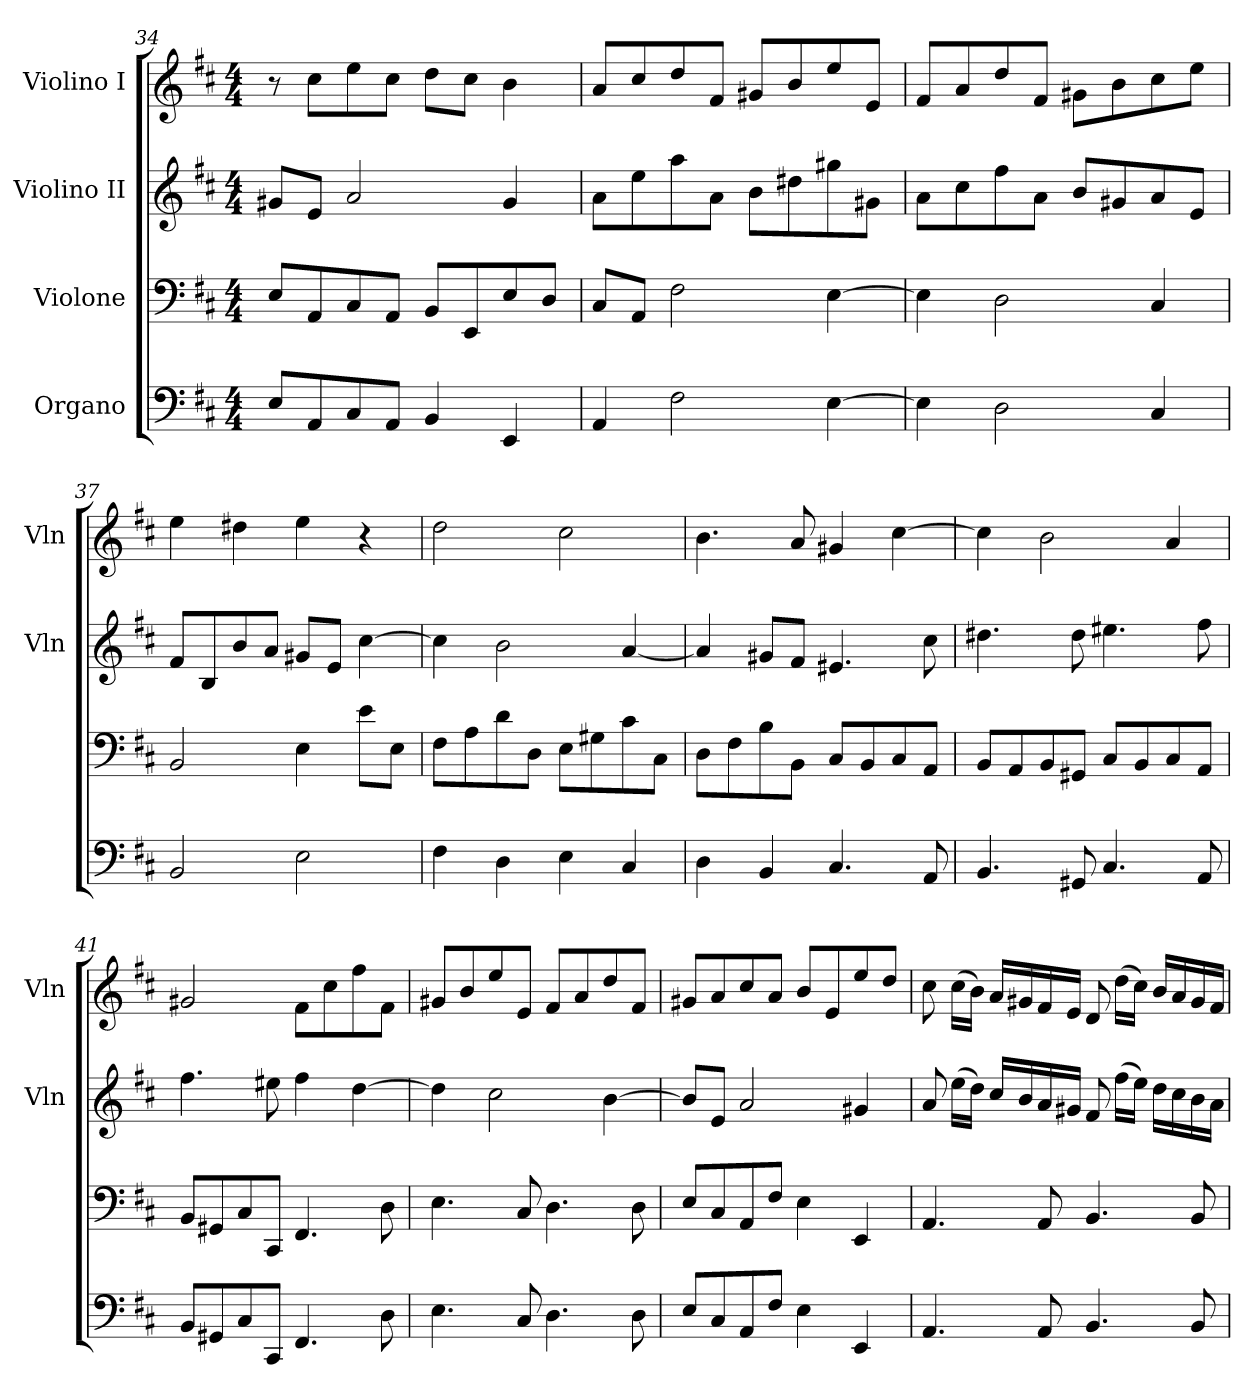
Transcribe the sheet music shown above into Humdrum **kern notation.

**kern	**kern	**kern	**kern
*part4	*part3	*part2	*part1
*staff4	*staff3	*staff2	*staff1
*I"Organo	*I"Violone	*I"Violino II	*I"Violino I
*	*	*I'Vln	*I'Vln
*clefF4	*clefF4	*clefG2	*clefG2
*k[f#c#]	*k[f#c#]	*k[f#c#]	*k[f#c#]
*M4/4	*M4/4	*M4/4	*M4/4
=34	=34	=34	=34
8EL	8EL	8g#XL	8r
8AA	8AA	8eJ	8cc#L
8C#	8C#	2a	8ee
8AAJ	8AAJ	.	8cc#J
4BB	8BBL	.	8ddL
.	8EE	.	8cc#J
4EE	8E	4g#	4b
.	8DJ	.	.
=35	=35	=35	=35
4AA	8C#L	8aL	8aL
.	8AAJ	8ee	8cc#
2F#	2F#	8aa	8dd
.	.	8aJ	8f#J
.	.	8bL	8g#XL
.	.	8dd#X	8b
[4E	[4E	8gg#X	8ee
.	.	8g#XJ	8eJ
=36	=36	=36	=36
4E]	4E]	8aL	8f#L
.	.	8cc#	8a
2D	2D	8ff#	8dd
.	.	8aJ	8f#J
.	.	8bL	8g#XL
.	.	8g#X	8b
4C#	4C#	8a	8cc#
.	.	8eJ	8eeJ
=37	=37	=37	=37
2BB	2BB	8f#L	4ee
.	.	8B	.
.	.	8b	4dd#X
.	.	8aJ	.
2E	4E	8g#XL	4ee
.	.	8eJ	.
.	8eL	[4cc#	4r
.	8EJ	.	.
=38	=38	=38	=38
4F#	8F#L	4cc#]	2dd
.	8A	.	.
4D	8d	2b	.
.	8DJ	.	.
4E	8EL	.	2cc#
.	8G#X	.	.
4C#	8c#	[4a	.
.	8C#J	.	.
=39	=39	=39	=39
4D	8DL	4a]	4.b
.	8F#	.	.
4BB	8B	8g#XL	.
.	8BBJ	8f#J	8a
4.C#	8C#L	4.e#X	4g#X
.	8BB	.	.
.	8C#	.	[4cc#
8AA	8AAJ	8cc#	.
=40	=40	=40	=40
4.BB	8BBL	4.dd#X	4cc#]
.	8AA	.	.
.	8BB	.	2b
8GG#X	8GG#XJ	8dd#	.
4.C#	8C#L	4.ee#X	.
.	8BB	.	.
.	8C#	.	4a
8AA	8AAJ	8ff#	.
=41	=41	=41	=41
8BBL	8BBL	4.ff#	2g#X
8GG#X	8GG#X	.	.
8C#	8C#	.	.
8CC#J	8CC#J	8ee#X	.
4.FF#	4.FF#	4ff#	8f#L
.	.	.	8cc#
.	.	[4dd	8ff#
8D	8D	.	8f#J
=42	=42	=42	=42
4.E	4.E	4dd]	8g#XL
.	.	.	8b
.	.	2cc#	8ee
8C#	8C#	.	8eJ
4.D	4.D	.	8f#L
.	.	.	8a
.	.	[4b	8dd
8D	8D	.	8f#J
=43	=43	=43	=43
8EL	8EL	8bL]	8g#XL
8C#	8C#	8eJ	8a
8AA	8AA	2a	8cc#
8F#J	8F#J	.	8aJ
4E	4E	.	8bL
.	.	.	8e
4EE	4EE	4g#X	8ee
.	.	.	8ddJ
=44	=44	=44	=44
4.AA	4.AA	8a	8cc#
.	.	(16eeLL	(16cc#LL
.	.	16ddJJ)	16bJJ)
.	.	16cc#LL	16aLL
.	.	16b	16g#X
8AA	8AA	16a	16f#
.	.	16g#XJJ	16eJJ
4.BB	4.BB	8f#	8d
.	.	(16ff#LL	(16ddLL
.	.	16eeJJ)	16cc#JJ)
.	.	16ddLL	16bLL
.	.	16cc#	16a
8BB	8BB	16b	16g#
.	.	16aJJ	16f#JJ
=	=	=	=
*-	*-	*-	*-
